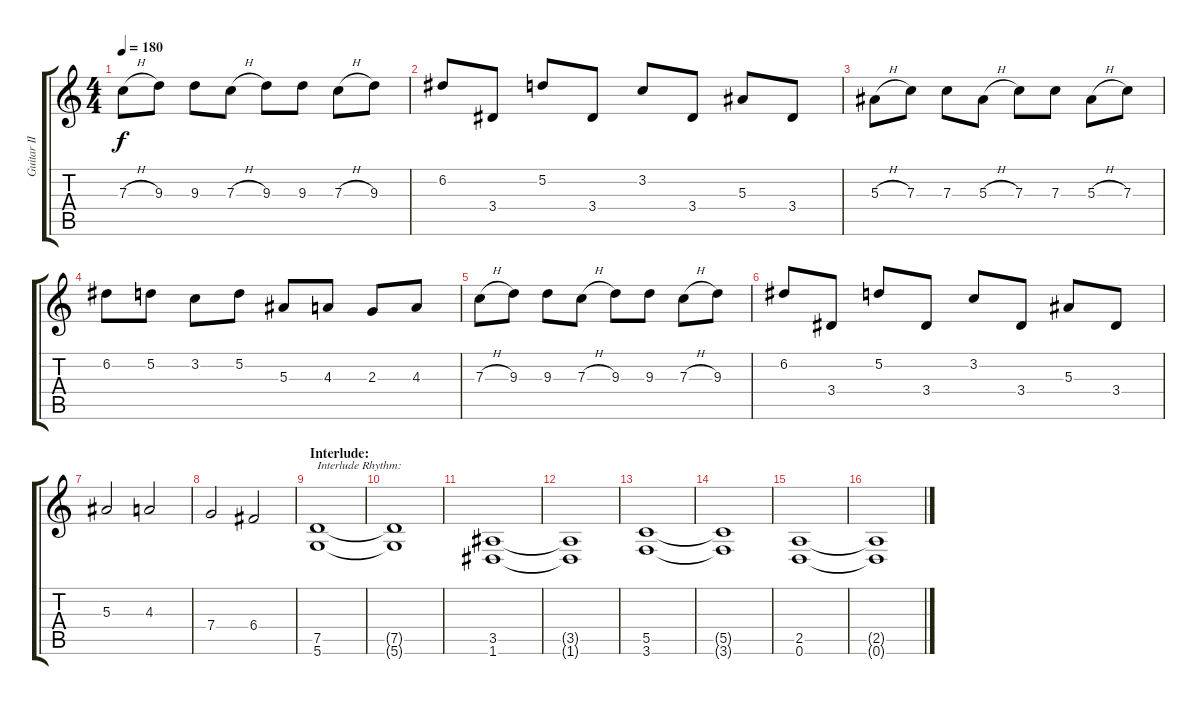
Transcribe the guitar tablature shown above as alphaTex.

\track ("Guitar II" "Guitar II") {instrument distortionguitar}
\staff {score tabs}
\tuning (D4 A3 F3 C3 G2 D2) {hide}
\ts (4 4)
\tempo 180
\clef g2
\ks c
7.3{h}.8{dy f} 9.3.8 9.3.8 7.3{h}.8 9.3.8 9.3.8 7.3{h}.8 9.3.8 |
6.2.8 3.4.8 5.2.8 3.4.8 3.2.8 3.4.8 5.3.8 3.4.8 |
5.3{h}.8 7.3.8 7.3.8 5.3{h}.8 7.3.8 7.3.8 5.3{h}.8 7.3.8 |
6.2.8 5.2.8 3.2.8 5.2.8 5.3.8 4.3.8 2.3.8 4.3.8 |
7.3{h}.8 9.3.8 9.3.8 7.3{h}.8 9.3.8 9.3.8 7.3{h}.8 9.3.8 |
6.2.8 3.4.8 5.2.8 3.4.8 3.2.8 3.4.8 5.3.8 3.4.8 |
5.3.2 4.3.2 |
7.4.2 6.4.2 |
\section ("" "Interlude:")
(7.5 5.6).1{txt "Interlude Rhythm:"} |
(7.5{t} 5.6{t}).1 |
(3.5 1.6).1 |
(3.5{t} 1.6{t}).1 |
(5.5 3.6).1 |
(5.5{t} 3.6{t}).1 |
(2.5 0.6).1 |
(2.5{t} 0.6{t}).1
